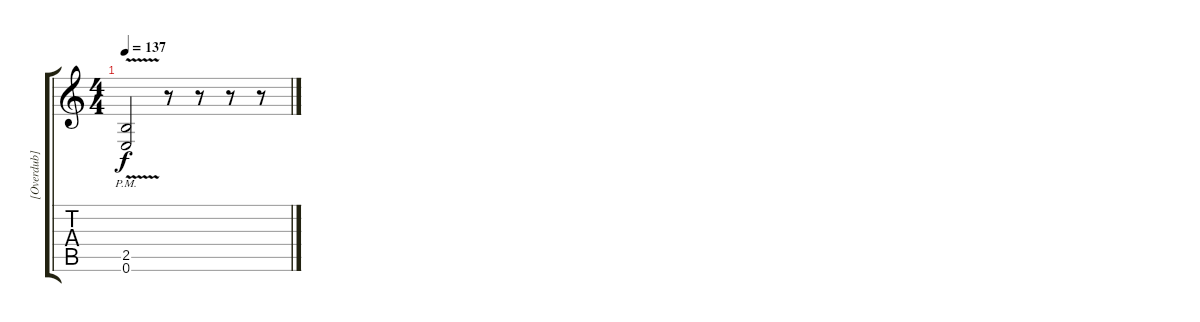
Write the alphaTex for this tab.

\track ("[Overdub]" "[Overdub]") {instrument distortionguitar}
\staff {score tabs}
\tuning (E4 B3 G3 D3 A2 E2) {hide}
\ts (4 4)
\tempo 137
\clef g2
\ks c
(2.5{v pm} 0.6{v pm}).2{dy f} r.8 r.8 r.8 r.8
